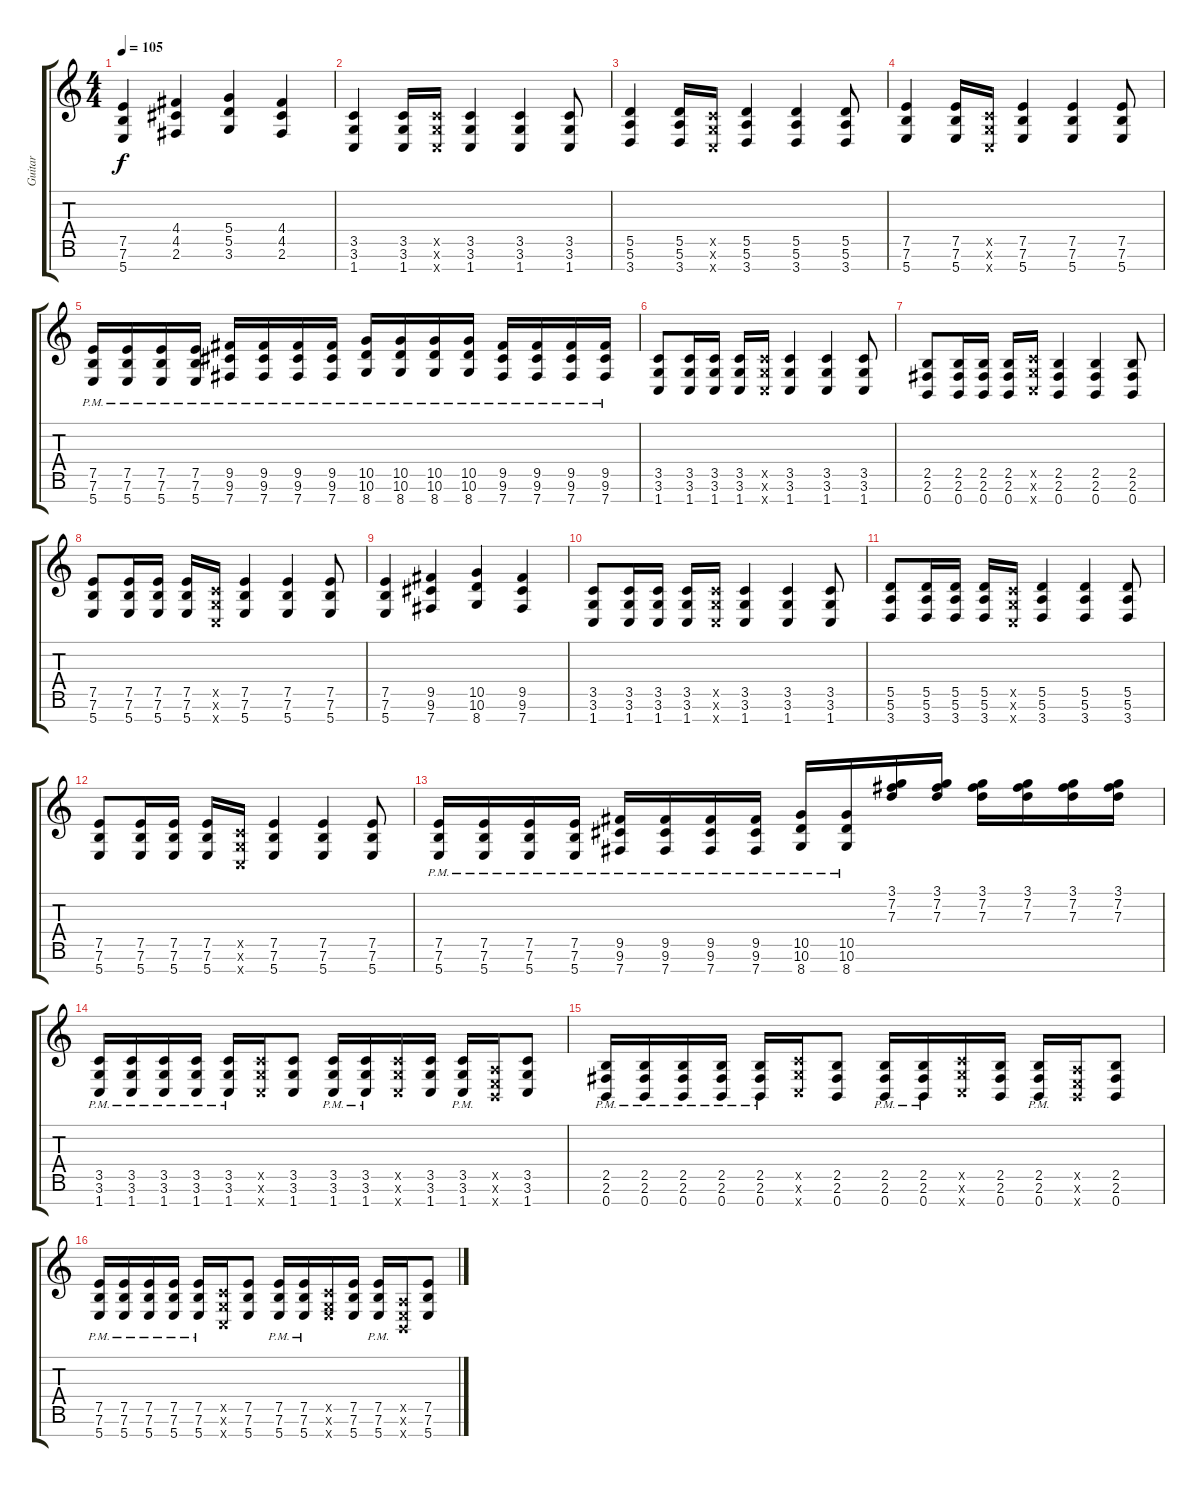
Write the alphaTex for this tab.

\track ("Guitar" "Guitar") {instrument distortionguitar}
\staff {score tabs}
\tuning (E4 B3 G3 D3 A2 E2 B1) {hide}
\ts (4 4)
\tempo 105
\clef g2
\ks c
(7.5 7.6 5.7).4{dy f} (4.4 4.5 2.6).4 (5.4 5.5 3.6).4 (4.4 4.5 2.6).4 |
(3.5 3.6 1.7).4 (3.5 3.6 1.7).16 (3.5{x} 3.6{x} 1.7{x}).16 (3.5 3.6 1.7).4 (3.5 3.6 1.7).4 (3.5 3.6 1.7).8 |
(5.5 5.6 3.7).4 (5.5 5.6 3.7).16 (3.5{x} 3.6{x} 1.7{x}).16 (5.5 5.6 3.7).4 (5.5 5.6 3.7).4 (5.5 5.6 3.7).8 |
(7.5 7.6 5.7).4 (7.5 7.6 5.7).16 (3.5{x} 3.6{x} 1.7{x}).16 (7.5 7.6 5.7).4 (7.5 7.6 5.7).4 (7.5 7.6 5.7).8 |
(7.5{pm} 7.6{pm} 5.7{pm}).16 (7.5{pm} 7.6{pm} 5.7{pm}).16 (7.5{pm} 7.6{pm} 5.7{pm}).16 (7.5{pm} 7.6{pm} 5.7{pm}).16 (9.5{pm} 9.6{pm} 7.7{pm}).16 (9.5{pm} 9.6{pm} 7.7{pm}).16 (9.5{pm} 9.6{pm} 7.7{pm}).16 (9.5{pm} 9.6{pm} 7.7{pm}).16 (10.5{pm} 10.6{pm} 8.7{pm}).16 (10.5{pm} 10.6{pm} 8.7{pm}).16 (10.5{pm} 10.6{pm} 8.7{pm}).16 (10.5{pm} 10.6{pm} 8.7{pm}).16 (9.5{pm} 9.6{pm} 7.7{pm}).16 (9.5{pm} 9.6{pm} 7.7{pm}).16 (9.5{pm} 9.6{pm} 7.7{pm}).16 (9.5{pm} 9.6{pm} 7.7{pm}).16 |
(3.5 3.6 1.7).8 (3.5 3.6 1.7).16 (3.5 3.6 1.7).16 (3.5 3.6 1.7).16 (3.5{x} 3.6{x} 1.7{x}).16 (3.5 3.6 1.7).4 (3.5 3.6 1.7).4 (3.5 3.6 1.7).8 |
(2.5 2.6 0.7).8 (2.5 2.6 0.7).16 (2.5 2.6 0.7).16 (2.5 2.6 0.7).16 (3.5{x} 3.6{x} 1.7{x}).16 (2.5 2.6 0.7).4 (2.5 2.6 0.7).4 (2.5 2.6 0.7).8 |
(7.5 7.6 5.7).8 (7.5 7.6 5.7).16 (7.5 7.6 5.7).16 (7.5 7.6 5.7).16 (3.5{x} 3.6{x} 1.7{x}).16 (7.5 7.6 5.7).4 (7.5 7.6 5.7).4 (7.5 7.6 5.7).8 |
(7.5 7.6 5.7).4 (9.5 9.6 7.7).4 (10.5 10.6 8.7).4 (9.5 9.6 7.7).4 |
(3.5 3.6 1.7).8 (3.5 3.6 1.7).16 (3.5 3.6 1.7).16 (3.5 3.6 1.7).16 (3.5{x} 3.6{x} 1.7{x}).16 (3.5 3.6 1.7).4 (3.5 3.6 1.7).4 (3.5 3.6 1.7).8 |
(5.5 5.6 3.7).8 (5.5 5.6 3.7).16 (5.5 5.6 3.7).16 (5.5 5.6 3.7).16 (3.5{x} 3.6{x} 1.7{x}).16 (5.5 5.6 3.7).4 (5.5 5.6 3.7).4 (5.5 5.6 3.7).8 |
(7.5 7.6 5.7).8 (7.5 7.6 5.7).16 (7.5 7.6 5.7).16 (7.5 7.6 5.7).16 (3.5{x} 3.6{x} 1.7{x}).16 (7.5 7.6 5.7).4 (7.5 7.6 5.7).4 (7.5 7.6 5.7).8 |
(7.5{pm} 7.6{pm} 5.7{pm}).16 (7.5{pm} 7.6{pm} 5.7{pm}).16 (7.5{pm} 7.6{pm} 5.7{pm}).16 (7.5{pm} 7.6{pm} 5.7{pm}).16 (9.5{pm} 9.6{pm} 7.7{pm}).16 (9.5{pm} 9.6{pm} 7.7{pm}).16 (9.5{pm} 9.6{pm} 7.7{pm}).16 (9.5{pm} 9.6{pm} 7.7{pm}).16 (10.5{pm} 10.6{pm} 8.7{pm}).16 (10.5{pm} 10.6{pm} 8.7{pm}).16 (3.1 7.2 7.3).16 (3.1 7.2 7.3).16 (3.1 7.2 7.3).16 (3.1 7.2 7.3).16 (3.1 7.2 7.3).16 (3.1 7.2 7.3).16 |
(3.5{pm} 3.6{pm} 1.7{pm}).16 (3.5{pm} 3.6{pm} 1.7{pm}).16 (3.5{pm} 3.6{pm} 1.7{pm}).16 (3.5{pm} 3.6{pm} 1.7{pm}).16 (3.5{pm} 3.6{pm} 1.7{pm}).16 (3.5{x} 3.6{x} 1.7{x}).16 (3.5 3.6 1.7).8 (3.5{pm} 3.6{pm} 1.7{pm}).16 (3.5{pm} 3.6{pm} 1.7{pm}).16 (3.5{x} 3.6{x} 1.7{x}).16 (3.5 3.6 1.7).16 (3.5{pm} 3.6{pm} 1.7{pm}).16 (0.5{x} 0.6{x} 0.7{x}).16 (3.5 3.6 1.7).8 |
(2.5{pm} 2.6{pm} 0.7{pm}).16 (2.5{pm} 2.6{pm} 0.7{pm}).16 (2.5{pm} 2.6{pm} 0.7{pm}).16 (2.5{pm} 2.6{pm} 0.7{pm}).16 (2.5{pm} 2.6{pm} 0.7{pm}).16 (3.5{x} 3.6{x} 1.7{x}).16 (2.5 2.6 0.7).8 (2.5{pm} 2.6{pm} 0.7{pm}).16 (2.5{pm} 2.6{pm} 0.7{pm}).16 (3.5{x} 3.6{x} 1.7{x}).16 (2.5 2.6 0.7).16 (2.5{pm} 2.6{pm} 0.7{pm}).16 (0.5{x} 0.6{x} 0.7{x}).16 (2.5 2.6 0.7).8 |
(7.5{pm} 7.6{pm} 5.7{pm}).16 (7.5{pm} 7.6{pm} 5.7{pm}).16 (7.5{pm} 7.6{pm} 5.7{pm}).16 (7.5{pm} 7.6{pm} 5.7{pm}).16 (7.5{pm} 7.6{pm} 5.7{pm}).16 (3.5{x} 3.6{x} 1.7{x}).16 (7.5 7.6 5.7).8 (7.5{pm} 7.6{pm} 5.7{pm}).16 (7.5{pm} 7.6{pm} 5.7{pm}).16 (3.5{x} 3.6{x} 5.7{x}).16 (7.5 7.6 5.7).16 (7.5{pm} 7.6{pm} 5.7{pm}).16 (0.5{x} 0.6{x} 0.7{x}).16 (7.5 7.6 5.7).8
